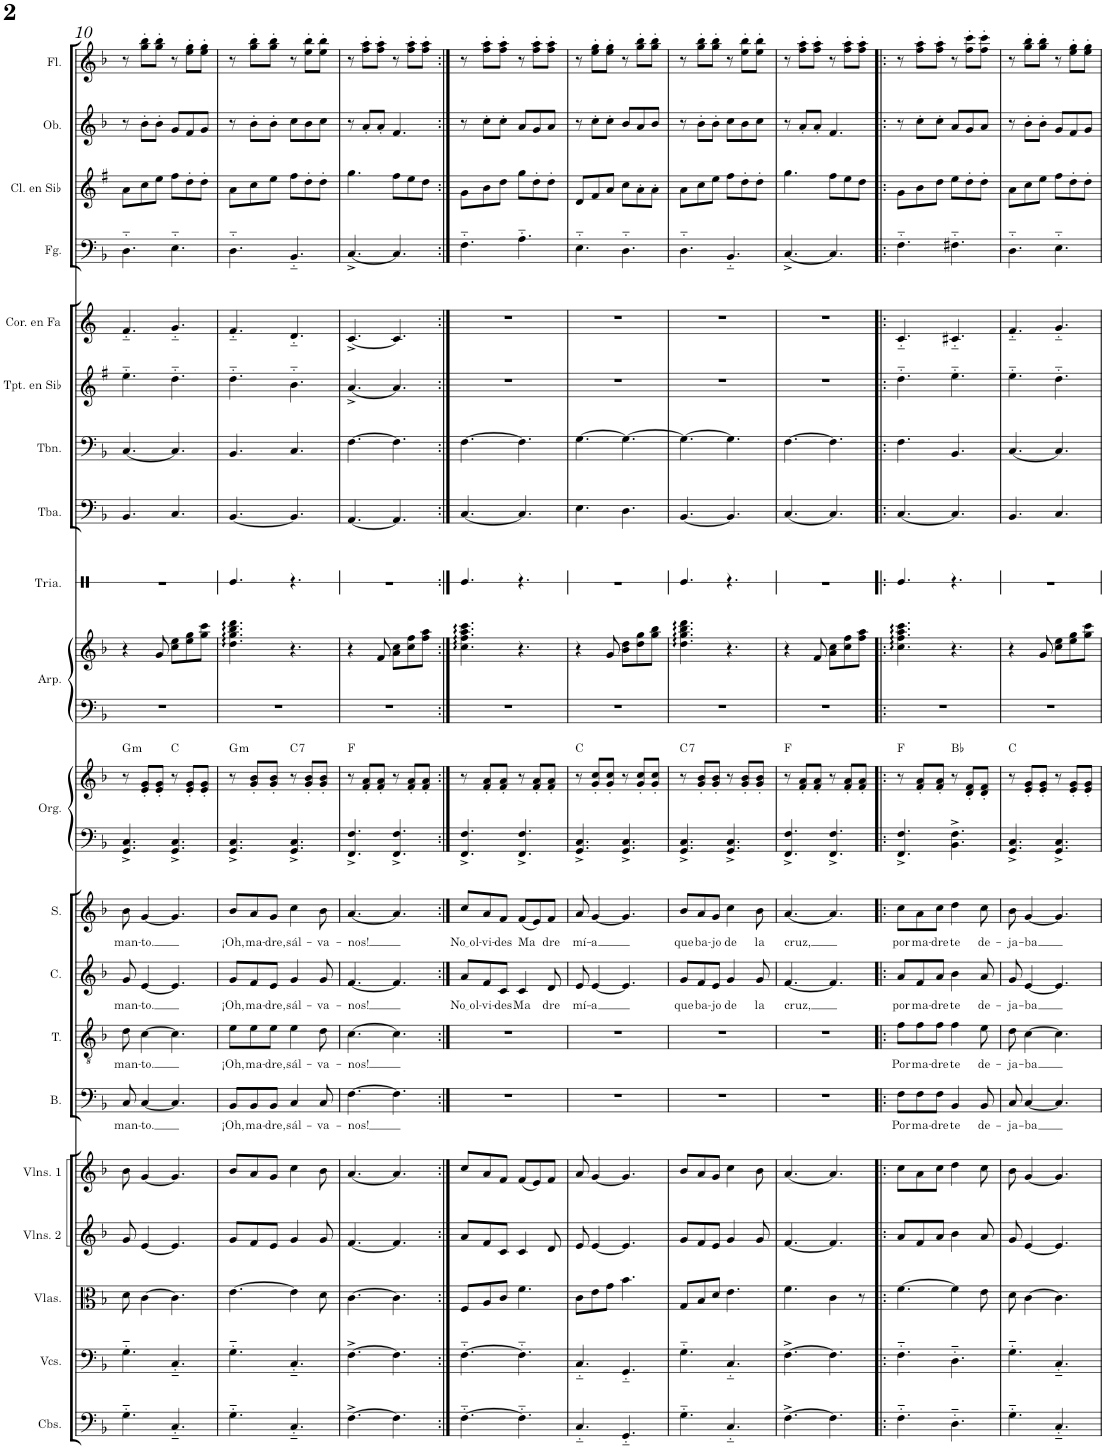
**kern	**kern	**kern	**kern	**kern	**kern	**text	**kern	**text	**kern	**text	**kern	**text	**kern	**kern	**harte	**kern	**kern	**kern	**kern	**kern	**kern	**kern	**kern	**kern	**kern	**kern
*part20	*part19	*part18	*part17	*part16	*part15	*part15	*part14	*part14	*part13	*part13	*part12	*part12	*part11	*part11	*part11	*part10	*part10	*part9	*part8	*part7	*part6	*part5	*part4	*part3	*part2	*part1
*staff22	*staff21	*staff20	*staff19	*staff18	*staff17	*staff17	*staff16	*staff16	*staff15	*staff15	*staff14	*staff14	*staff13	*staff12	*	*staff11	*staff10	*staff9	*staff8	*staff7	*staff6	*staff5	*staff4	*staff3	*staff2	*staff1
*I"Contrabajos	*I"Violonchelos	*I"Violas	*I"Violines 2	*I"Violines 1	*I"Bajo	*	*I"Tenor	*	*I"Contralto	*	*I"Soprano	*	*I"Órgano	*	*	*I"Arpa	*	*I"Triángulo	*I"Tuba	*I"Trombón	*I"Trompeta en Sib	*I"Corno en Fa	*I"Fagot	*I"Clarinete en Sib	*I"Oboe	*I"Flauta
*I'Cbs.	*I'Vcs.	*I'Vlas.	*I'Vlns. 2	*I'Vlns. 1	*I'B.	*	*I'T.	*	*I'C.	*	*I'S.	*	*	*	*	*I'Arp.	*	*	*I'Tba.	*I'Tbn.	*I'Tpt. en Sib	*I'Cor. en Fa	*I'Fg.	*I'Cl. en Sib	*I'Ob.	*I'Fl.
!!LO:PB:g=z
*clefF4	*clefF4	*clefC3	*clefG2	*clefG2	*clefF4	*	*clefGv2	*	*clefG2	*	*clefG2	*	*clefF4	*clefG2	*	*clefF4	*clefG2	*clefX	*clefF4	*clefF4	*clefG2	*clefG2	*clefF4	*clefG2	*clefG2	*clefG2
*Trd7c12	*	*	*	*	*	*	*	*	*	*	*	*	*	*	*	*	*	*	*	*	*Trd1c2	*Trd4c7	*	*Trd1c2	*	*
*k[b-]	*k[b-]	*k[b-]	*k[b-]	*k[b-]	*k[b-]	*	*k[b-]	*	*k[b-]	*	*k[b-]	*	*k[b-]	*k[b-]	*	*k[b-]	*k[b-]	*k[]	*k[b-]	*k[b-]	*k[f#]	*k[]	*k[b-]	*k[f#]	*k[b-]	*k[b-]
*M6/8	*M6/8	*M6/8	*M6/8	*M6/8	*M6/8	*	*M6/8	*	*M6/8	*	*M6/8	*	*M6/8	*M6/8	*	*M6/8	*M6/8	*M6/8	*M6/8	*M6/8	*M6/8	*M6/8	*M6/8	*M6/8	*M6/8	*M6/8
=10	=10	=10	=10	=10	=10	=10	=10	=10	=10	=10	=10	=10	=10	=10	=10	=10	=10	=10	=10	=10	=10	=10	=10	=10	=10	=10
!	!	!	!	!	!	!LO:LY:b	!	!LO:LY:b	!	!LO:LY:b	!	!LO:LY:b	!	!	!LO:H:kt=m	!	!	!	!	!	!	!	!	!	!	!
4.G'~\	4.G'~\	8d\	8g/	8b-\	8C/	man-	8d\	man-	8g/	man-	8b-\	man-	4.GG/^ 4.C/^	8r	G:min	2.r	4r	2.r	4.BB-/	[4.C/	4.ee\	4.f/	4.D\	8a\L	8r	8r
!	!	!	!	!	!	!LO:LY:b	!	!LO:LY:b	!	!LO:LY:b	!	!LO:LY:b	!	!	!	!	!	!	!	!	!	!	!	!	!	!
.	.	[4c\	[4e/	[4g/	[4C/	-to.	[4c\	-to.	[4e/	-to.	[4g/	-to.	.	8e/' 8g/'L	.	.	.	.	.	.	.	.	.	8cc\	8b-'\L	8gg\' 8bb-\'L
.	.	.	.	.	.	.	.	.	.	.	.	.	.	8e/' 8g/'J	.	.	8g/	.	.	.	.	.	.	8ee\J	8b-'\J	8gg\' 8bb-\'J
4.C'~/	4.C'~/	4.c\]	4.e/]	4.g/]	4.C/]	.	4.c\]	.	4.e/]	.	4.g/]	.	4.GG/^ 4.C/^	8r	C:maj	.	8cc\ 8ee\L	.	4.C/	4.C/]	4.dd\	4.g/	4.E\	8ff#\L	8g/L	8r
.	.	.	.	.	.	.	.	.	.	.	.	.	.	8e/' 8g/'L	.	.	8ee\ 8gg\	.	.	.	.	.	.	8dd'\	8f/	8ee\' 8gg\'L
.	.	.	.	.	.	.	.	.	.	.	.	.	.	8e/' 8g/'J	.	.	8gg\ 8ccc\J	.	.	.	.	.	.	8dd'\J	8g/J	8ee\' 8gg\'J
=11	=11	=11	=11	=11	=11	=11	=11	=11	=11	=11	=11	=11	=11	=11	=11	=11	=11	=11	=11	=11	=11	=11	=11	=11	=11	=11
!	!	!	!	!	!	!LO:LY:b	!	!LO:LY:b	!	!LO:LY:b	!	!LO:LY:b	!	!	!LO:H:kt=m	!	!	!	!	!	!	!	!	!	!	!
4.G'~\	4.G'~\	[4.e\	8g/L	8b-/L	8BB-/L	¡Oh,	8e\L	¡Oh,	8g/L	¡Oh,	8b-/L	¡Oh,	4.GG/^ 4.C/^	8r	G:min	2.r	4.dd\ 4.gg\ 4.bb-\ 4.ddd\	4.Re/	[4.BB-/	4.BB-/	4.dd\	4.f/	4.D\	8a\L	8r	8r
!	!	!	!	!	!	!LO:LY:b	!	!LO:LY:b	!	!LO:LY:b	!	!LO:LY:b	!	!	!	!	!	!	!	!	!	!	!	!	!	!
.	.	.	8f/	8a/	8BB-/	ma-	8e\	ma-	8f/	ma-	8a/	ma-	.	8g/' 8b-/'L	.	.	.	.	.	.	.	.	.	8cc\	8b-'\L	8gg\' 8bb-\'L
!	!	!	!	!	!	!LO:LY:b	!	!LO:LY:b	!	!LO:LY:b	!	!LO:LY:b	!	!	!	!	!	!	!	!	!	!	!	!	!	!
.	.	.	8e/J	8g/J	8BB-/J	-dre,	8e\J	-dre,	8e/J	-dre,	8g/J	-dre,	.	8g/' 8b-/'J	.	.	.	.	.	.	.	.	.	8ee\J	8b-'\J	8gg\' 8bb-\'J
!	!	!	!	!	!	!LO:LY:b	!	!LO:LY:b	!	!LO:LY:b	!	!LO:LY:b	!	!	!LO:H:kt=7	!	!	!	!	!	!	!	!	!	!	!
4.C'~/	4.C'~/	4e\]	4g/	4cc\	4C/	sál-	4e\	sál-	4g/	sál-	4cc\	sál-	4.GG/^ 4.C/^	8r	C:7	.	4.r	4.r	4.BB-/]	4.C/	4.b\	4.d/	4.BB-/	8ff#\L	8cc\L	8r
.	.	.	.	.	.	.	.	.	.	.	.	.	.	8g/' 8b-/'L	.	.	.	.	.	.	.	.	.	8dd'\	8b-\	8ee\' 8bb-\'L
!	!	!	!	!	!	!LO:LY:b	!	!LO:LY:b	!	!LO:LY:b	!	!LO:LY:b	!	!	!	!	!	!	!	!	!	!	!	!	!	!
.	.	8d\	8g/	8b-\	8C/	-va-	8d\	-va-	8g/	-va-	8b-\	-va-	.	8g/' 8b-/'J	.	.	.	.	.	.	.	.	.	8dd'\J	8cc\J	8ee\' 8bb-\'J
=12	=12	=12	=12	=12	=12	=12	=12	=12	=12	=12	=12	=12	=12	=12	=12	=12	=12	=12	=12	=12	=12	=12	=12	=12	=12	=12
!	!	!	!	!	!	!LO:LY:b	!	!LO:LY:b	!	!LO:LY:b	!	!LO:LY:b	!	!	!	!	!	!	!	!	!	!	!	!	!	!
[4.F^\	[4.F^\	[4.c\	[4.f/	[4.a/	[4.F\	-nos!	[4.c\	-nos!	[4.f/	-nos!	[4.a/	-nos!	4.FF/^ 4.F/^	8r	F:maj	2.r	4r	2.r	[4.AA/	[4.F\	[4.a^/	[4.c^/	[4.C^/	4.gg\	8r	8r
.	.	.	.	.	.	.	.	.	.	.	.	.	.	8f/' 8a/'L	.	.	.	.	.	.	.	.	.	.	8a'/L	8ff\' 8aa\'L
.	.	.	.	.	.	.	.	.	.	.	.	.	.	8f/' 8a/'J	.	.	8f/	.	.	.	.	.	.	.	8a'/J	8ff\' 8aa\'J
4.F\]	4.F\]	4.c\]	4.f/]	4.a/]	4.F\]	.	4.c\]	.	4.f/]	.	4.a/]	.	4.FF/^ 4.F/^	8r	.	.	8a\ 8cc\L	.	4.AA/]	4.F\]	4.a/]	4.c/]	4.C/]	8ff#\L	4.f/	8r
.	.	.	.	.	.	.	.	.	.	.	.	.	.	8f/' 8a/'L	.	.	8cc\ 8ff\	.	.	.	.	.	.	8ee\	.	8ff\' 8aa\'L
.	.	.	.	.	.	.	.	.	.	.	.	.	.	8f/' 8a/'J	.	.	8ff\ 8aa\J	.	.	.	.	.	.	8dd\J	.	8ff\' 8aa\'J
=13:|!	=13:|!	=13:|!	=13:|!	=13:|!	=13:|!	=13:|!	=13:|!	=13:|!	=13:|!	=13:|!	=13:|!	=13:|!	=13:|!	=13:|!	=13:|!	=13:|!	=13:|!	=13:|!	=13:|!	=13:|!	=13:|!	=13:|!	=13:|!	=13:|!	=13:|!	=13:|!
!	!	!	!	!	!	!	!	!	!	!LO:LY:b	!	!LO:LY:b	!	!	!	!	!	!	!	!	!	!	!	!	!	!
[4.F\	[4.F\	8F/L	8a/L	8cc/L	2.r	.	2.r	.	8a/L	No ol	8cc/L	No ol	4.FF/^ 4.F/^	8r	.	2.r	4.cc\ 4.ff\ 4.aa\ 4.ccc\	4.Re/	[4.C/	[4.F\	2.r	2.r	4.F\	8g\L	8r	8r
!	!	!	!	!	!	!	!	!	!	!LO:LY:b	!	!LO:LY:b	!	!	!	!	!	!	!	!	!	!	!	!	!	!
.	.	8A/	8f/	8a/	.	.	.	.	8f/	-vi-	8a/	-vi-	.	8f/' 8a/'L	.	.	.	.	.	.	.	.	.	8b\	8cc'\L	8ff\' 8aa\'L
!	!	!	!	!	!	!	!	!	!	!LO:LY:b	!	!LO:LY:b	!	!	!	!	!	!	!	!	!	!	!	!	!	!
.	.	8c/J	8c/J	8f/J	.	.	.	.	8c/J	-des	8f/J	-des	.	8f/' 8a/'J	.	.	.	.	.	.	.	.	.	8dd\J	8cc'\J	8ff\' 8aa\'J
!	!	!	!	!	!	!	!	!	!	!LO:LY:b	!	!LO:LY:b	!	!	!	!	!	!	!	!	!	!	!	!	!	!
4.F\]	4.F\]	4.f\	4c/	(8f/L	.	.	.	.	4c/	Ma	(8f/L	Ma	4.FF/^ 4.F/^	8r	.	.	4.r	4.r	4.C/]	4.F\]	.	.	4.A\	8gg\L	8a/L	8r
.	.	.	.	8e/)	.	.	.	.	.	.	8e/)	.	.	8f/' 8a/'L	.	.	.	.	.	.	.	.	.	8dd'\	8g/	8ff\' 8aa\'L
!	!	!	!	!	!	!	!	!	!	!LO:LY:b	!	!LO:LY:b	!	!	!	!	!	!	!	!	!	!	!	!	!	!
.	.	.	8d/	8f/J	.	.	.	.	8d/	dre	8f/J	dre	.	8f/' 8a/'J	.	.	.	.	.	.	.	.	.	8dd'\J	8a/J	8ff\' 8aa\'J
=14	=14	=14	=14	=14	=14	=14	=14	=14	=14	=14	=14	=14	=14	=14	=14	=14	=14	=14	=14	=14	=14	=14	=14	=14	=14	=14
!	!	!	!	!	!	!	!	!	!	!LO:LY:b	!	!LO:LY:b	!	!	!	!	!	!	!	!	!	!	!	!	!	!
4.C/	4.C/	8c\L	8e/	8a/	2.r	.	2.r	.	8e/	mí-	8a/	mí-	4.GG/^ 4.C/^	8r	C:maj	2.r	4r	2.r	4.E\	[4.G\	2.r	2.r	4.E\	8d/L	8r	8r
!	!	!	!	!	!	!	!	!	!	!LO:LY:b	!	!LO:LY:b	!	!	!	!	!	!	!	!	!	!	!	!	!	!
.	.	8e\	[4e/	[4g/	.	.	.	.	[4e/	-a	[4g/	-a	.	8g/' 8cc/'L	.	.	.	.	.	.	.	.	.	8f#/	8cc'\L	8ee\' 8gg\'L
.	.	8g\J	.	.	.	.	.	.	.	.	.	.	.	8g/' 8cc/'J	.	.	8g/	.	.	.	.	.	.	8a/J	8cc'\J	8ee\' 8gg\'J
4.GG/	4.GG/	4.b-\	4.e/]	4.g/]	.	.	.	.	4.e/]	.	4.g/]	.	4.GG/^ 4.C/^	8r	.	.	8b-\ 8dd\L	.	4.D\	4.G\_	.	.	4.D\	8cc\L	8b-/L	8r
.	.	.	.	.	.	.	.	.	.	.	.	.	.	8g/' 8cc/'L	.	.	8dd\ 8gg\	.	.	.	.	.	.	8a'\	8a/	8gg\' 8bb-\'L
.	.	.	.	.	.	.	.	.	.	.	.	.	.	8g/' 8cc/'J	.	.	8gg\ 8bb-\J	.	.	.	.	.	.	8a'\J	8b-/J	8gg\' 8bb-\'J
=15	=15	=15	=15	=15	=15	=15	=15	=15	=15	=15	=15	=15	=15	=15	=15	=15	=15	=15	=15	=15	=15	=15	=15	=15	=15	=15
!	!	!	!	!	!	!	!	!	!	!LO:LY:b	!	!LO:LY:b	!	!	!LO:H:kt=7	!	!	!	!	!	!	!	!	!	!	!
4.G\	4.G\	8G/L	8g/L	8b-/L	2.r	.	2.r	.	8g/L	que	8b-/L	que	4.GG/^ 4.C/^	8r	C:7	2.r	4.dd\ 4.gg\ 4.bb-\ 4.ddd\	4.Re/	[4.BB-/	4.G\_	2.r	2.r	4.D\	8a\L	8r	8r
!	!	!	!	!	!	!	!	!	!	!LO:LY:b	!	!LO:LY:b	!	!	!	!	!	!	!	!	!	!	!	!	!	!
.	.	8B-/	8f/	8a/	.	.	.	.	8f/	ba-	8a/	ba-	.	8g/' 8b-/'L	.	.	.	.	.	.	.	.	.	8cc\	8b-'\L	8gg\' 8bb-\'L
!	!	!	!	!	!	!	!	!	!	!LO:LY:b	!	!LO:LY:b	!	!	!	!	!	!	!	!	!	!	!	!	!	!
.	.	8d/J	8e/J	8g/J	.	.	.	.	8e/J	-jo	8g/J	-jo	.	8g/' 8b-/'J	.	.	.	.	.	.	.	.	.	8ee\J	8b-'\J	8gg\' 8bb-\'J
!	!	!	!	!	!	!	!	!	!	!LO:LY:b	!	!LO:LY:b	!	!	!	!	!	!	!	!	!	!	!	!	!	!
4.C/	4.C/	4.e\	4g/	4cc\	.	.	.	.	4g/	de	4cc\	de	4.GG/^ 4.C/^	8r	.	.	4.r	4.r	4.BB-/]	4.G\]	.	.	4.BB-/	8ff#\L	8cc\L	8r
.	.	.	.	.	.	.	.	.	.	.	.	.	.	8g/' 8b-/'L	.	.	.	.	.	.	.	.	.	8dd'\	8b-\	8ee\' 8bb-\'L
!	!	!	!	!	!	!	!	!	!	!LO:LY:b	!	!LO:LY:b	!	!	!	!	!	!	!	!	!	!	!	!	!	!
.	.	.	8g/	8b-\	.	.	.	.	8g/	la	8b-\	la	.	8g/' 8b-/'J	.	.	.	.	.	.	.	.	.	8dd'\J	8cc\J	8ee\' 8bb-\'J
=16	=16	=16	=16	=16	=16	=16	=16	=16	=16	=16	=16	=16	=16	=16	=16	=16	=16	=16	=16	=16	=16	=16	=16	=16	=16	=16
!	!	!	!	!	!	!	!	!	!	!LO:LY:b	!	!LO:LY:b	!	!	!	!	!	!	!	!	!	!	!	!	!	!
[4.F^\	[4.F^\	4.f\	[4.f/	[4.a/	2.r	.	2.r	.	[4.f/	cruz,	[4.a/	cruz,	4.FF/^ 4.F/^	8r	F:maj	2.r	4r	2.r	[4.C/	[4.F\	2.r	2.r	[4.C^/	4.gg\	8r	8r
.	.	.	.	.	.	.	.	.	.	.	.	.	.	8f/' 8a/'L	.	.	.	.	.	.	.	.	.	.	8a'/L	8ff\' 8aa\'L
.	.	.	.	.	.	.	.	.	.	.	.	.	.	8f/' 8a/'J	.	.	8f/	.	.	.	.	.	.	.	8a'/J	8ff\' 8aa\'J
4.F\]	4.F\]	4c\	4.f/]	4.a/]	.	.	.	.	4.f/]	.	4.a/]	.	4.FF/^ 4.F/^	8r	.	.	8a\ 8cc\L	.	4.C/]	4.F\]	.	.	4.C/]	8ff#\L	4.f/	8r
.	.	.	.	.	.	.	.	.	.	.	.	.	.	8f/' 8a/'L	.	.	8cc\ 8ff\	.	.	.	.	.	.	8ee\	.	8ff\' 8aa\'L
.	.	8r	.	.	.	.	.	.	.	.	.	.	.	8f/' 8a/'J	.	.	8ff\ 8aa\J	.	.	.	.	.	.	8dd\J	.	8ff\' 8aa\'J
=17!|:	=17!|:	=17!|:	=17!|:	=17!|:	=17!|:	=17!|:	=17!|:	=17!|:	=17!|:	=17!|:	=17!|:	=17!|:	=17!|:	=17!|:	=17!|:	=17!|:	=17!|:	=17!|:	=17!|:	=17!|:	=17!|:	=17!|:	=17!|:	=17!|:	=17!|:	=17!|:
!	!	!	!	!	!	!LO:LY:b	!	!LO:LY:b	!	!LO:LY:b	!	!LO:LY:b	!	!	!	!	!	!	!	!	!	!	!	!	!	!
4.F'~\	4.F'~\	[4.f\	8a/L	8cc\L	8F\L	Por	8f\L	Por	8a/L	por	8cc\L	por	4.FF/^ 4.F/^	8r	F:maj	2.r	4.cc\ 4.ff\ 4.aa\ 4.ccc\	4.Re/	[4.C/	4.F\	4.dd\	4.c/	4.F\	8g\L	8r	8r
!	!	!	!	!	!	!LO:LY:b	!	!LO:LY:b	!	!LO:LY:b	!	!LO:LY:b	!	!	!	!	!	!	!	!	!	!	!	!	!	!
.	.	.	8f/	8a\	8F\	ma-	8f\	ma-	8f/	ma-	8a\	ma-	.	8f/' 8a/'L	.	.	.	.	.	.	.	.	.	8b\	8cc'\L	8ff\' 8aa\'L
!	!	!	!	!	!	!LO:LY:b	!	!LO:LY:b	!	!LO:LY:b	!	!LO:LY:b	!	!	!	!	!	!	!	!	!	!	!	!	!	!
.	.	.	8a/J	8cc\J	8F\J	-dre	8f\J	-dre	8a/J	-dre	8cc\J	-dre	.	8f/' 8a/'J	.	.	.	.	.	.	.	.	.	8dd\J	8cc'\J	8ff\' 8aa\'J
!	!	!	!	!	!	!LO:LY:b	!	!LO:LY:b	!	!LO:LY:b	!	!LO:LY:b	!	!	!	!	!	!	!	!	!	!	!	!	!	!
4.D'~\	4.D'~\	4f\]	4b-\	4dd\	4BB-/	te	4f\	te	4b-\	te	4dd\	te	4.BB-\^ 4.F\^	8r	Bb:maj	.	4.r	4.r	4.C/]	4.BB-/	4.ee\	4.c#X/	4.F#X\	8ee\L	8a/L	8r
.	.	.	.	.	.	.	.	.	.	.	.	.	.	8d/' 8f/'L	.	.	.	.	.	.	.	.	.	8dd'\	8g/	8ff\' 8ccc\'L
!	!	!	!	!	!	!LO:LY:b	!	!LO:LY:b	!	!LO:LY:b	!	!LO:LY:b	!	!	!	!	!	!	!	!	!	!	!	!	!	!
.	.	8e\	8a/	8cc\	8BB-/	de-	8e\	de-	8a/	de-	8cc\	de-	.	8d/' 8f/'J	.	.	.	.	.	.	.	.	.	8dd'\J	8a/J	8ff\' 8ccc\'J
=18	=18	=18	=18	=18	=18	=18	=18	=18	=18	=18	=18	=18	=18	=18	=18	=18	=18	=18	=18	=18	=18	=18	=18	=18	=18	=18
!	!	!	!	!	!	!LO:LY:b	!	!LO:LY:b	!	!LO:LY:b	!	!LO:LY:b	!	!	!	!	!	!	!	!	!	!	!	!	!	!
4.G'~\	4.G'~\	8d\	8g/	8b-\	8C/	-ja-	8d\	-ja-	8g/	-ja-	8b-\	-ja-	4.GG/^ 4.C/^	8r	C:maj	2.r	4r	2.r	4.BB-/	[4.C/	4.ee\	4.f/	4.D\	8a\L	8r	8r
!	!	!	!	!	!	!LO:LY:b	!	!LO:LY:b	!	!LO:LY:b	!	!LO:LY:b	!	!	!	!	!	!	!	!	!	!	!	!	!	!
.	.	[4c\	[4e/	[4g/	[4C/	-ba	[4c\	-ba	[4e/	-ba	[4g/	-ba	.	8e/' 8g/'L	.	.	.	.	.	.	.	.	.	8cc\	8b-'\L	8gg\' 8bb-\'L
.	.	.	.	.	.	.	.	.	.	.	.	.	.	8e/' 8g/'J	.	.	8g/	.	.	.	.	.	.	8ee\J	8b-'\J	8gg\' 8bb-\'J
4.C'~/	4.C'~/	4.c\]	4.e/]	4.g/]	4.C/]	.	4.c\]	.	4.e/]	.	4.g/]	.	4.GG/^ 4.C/^	8r	.	.	8cc\ 8ee\L	.	4.C/	4.C/]	4.dd\	4.g/	4.E\	8ff#\L	8g/L	8r
.	.	.	.	.	.	.	.	.	.	.	.	.	.	8e/' 8g/'L	.	.	8ee\ 8gg\	.	.	.	.	.	.	8dd'\	8f/	8ee\' 8gg\'L
.	.	.	.	.	.	.	.	.	.	.	.	.	.	8e/' 8g/'J	.	.	8gg\ 8ccc\J	.	.	.	.	.	.	8dd'\J	8g/J	8ee\' 8gg\'J
=	=	=	=	=	=	=	=	=	=	=	=	=	=	=	=	=	=	=	=	=	=	=	=	=	=	=
*-	*-	*-	*-	*-	*-	*-	*-	*-	*-	*-	*-	*-	*-	*-	*-	*-	*-	*-	*-	*-	*-	*-	*-	*-	*-	*-
